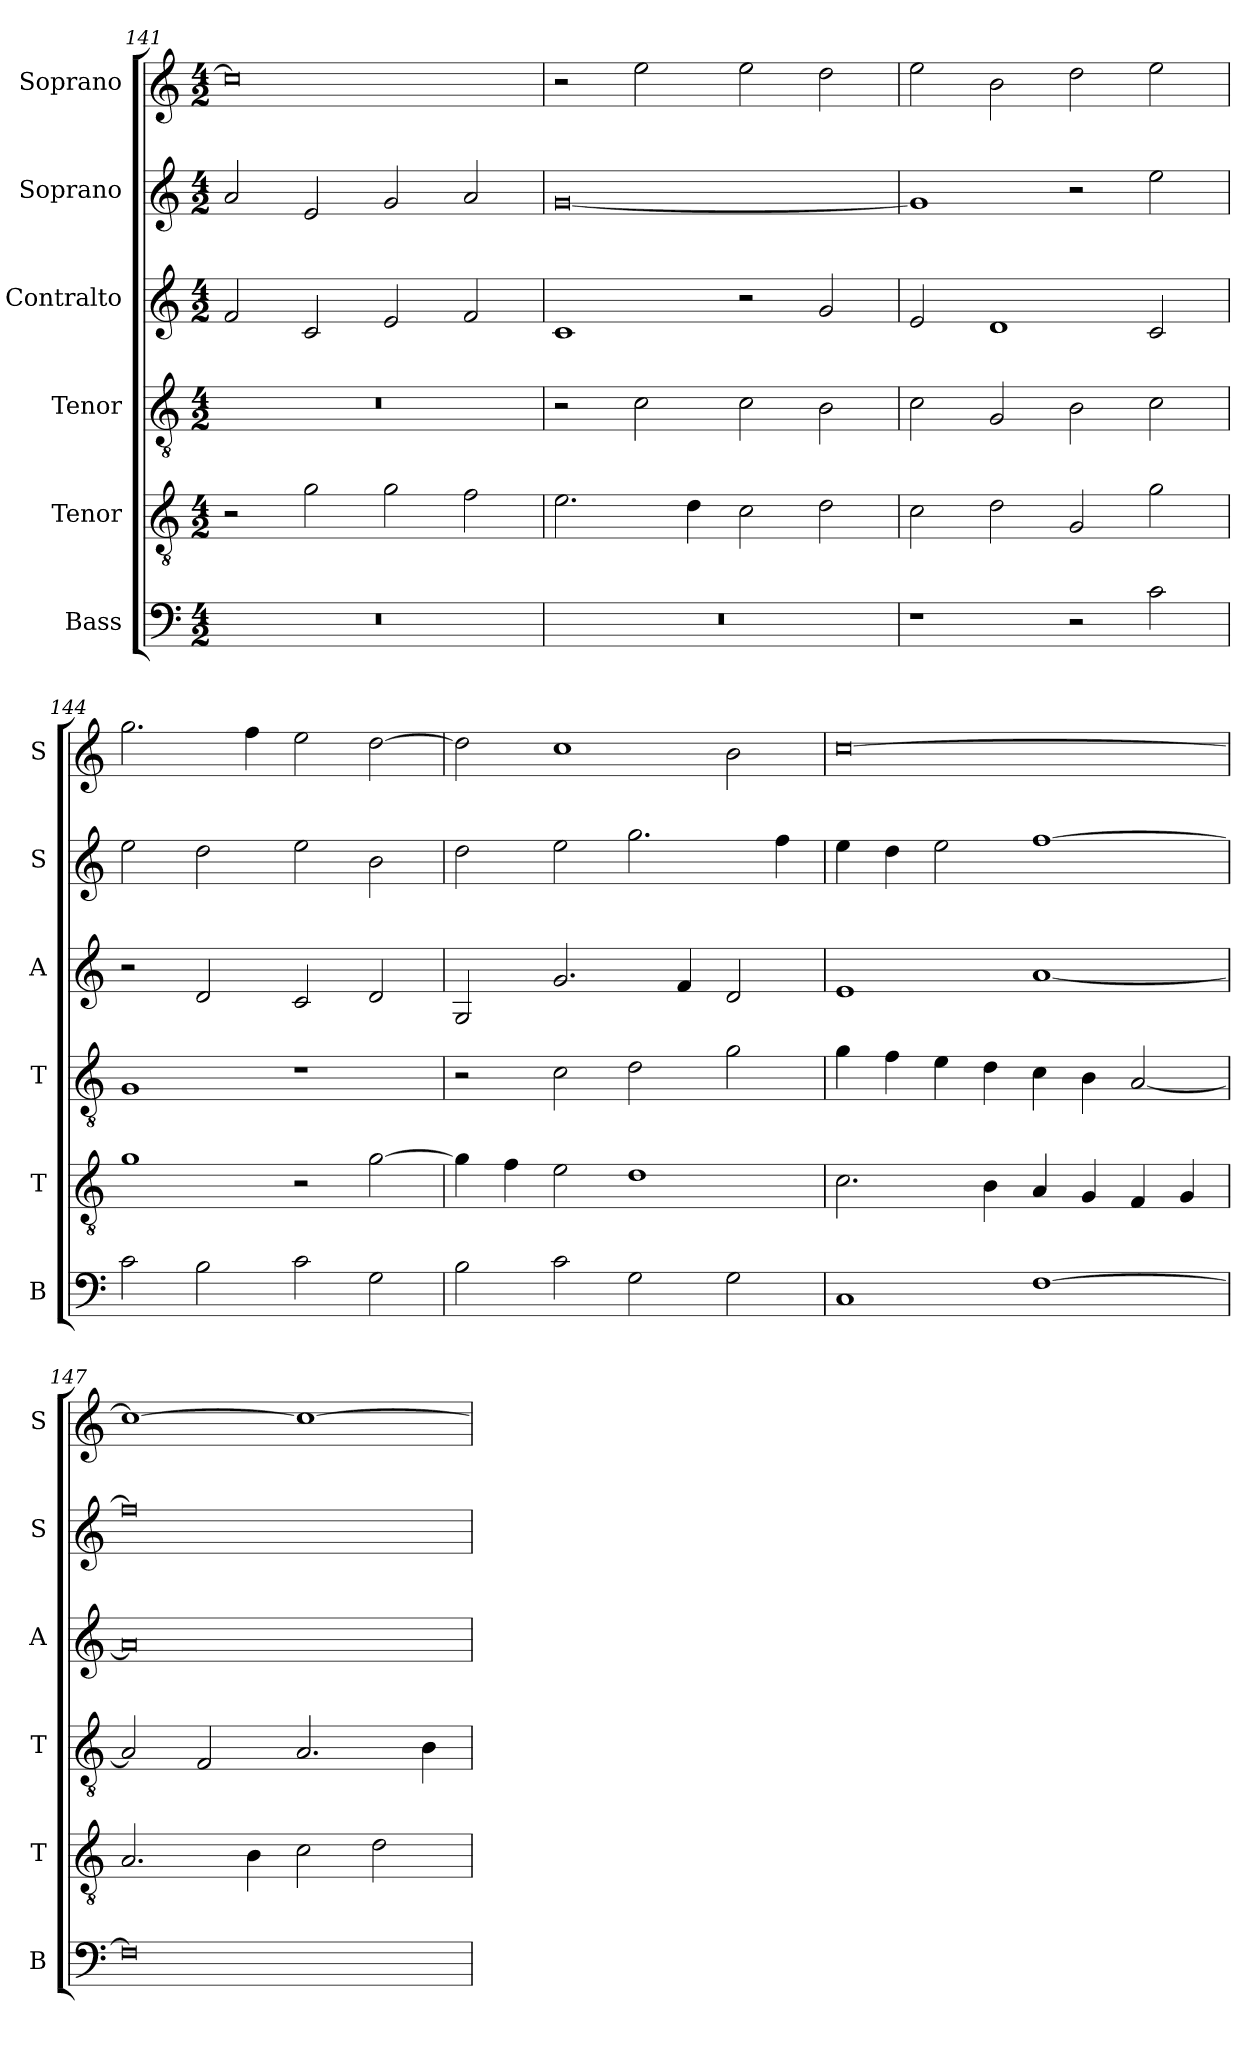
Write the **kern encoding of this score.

**kern	**kern	**kern	**kern	**kern	**kern
*part6	*part5	*part4	*part3	*part2	*part1
*staff6	*staff5	*staff4	*staff3	*staff2	*staff1
*I"Bass	*I"Tenor	*I"Tenor	*I"Contralto	*I"Soprano	*I"Soprano
*I'B	*I'T	*I'T	*I'A	*I'S	*I'S
*clefF4	*clefGv2	*clefGv2	*clefG2	*clefG2	*clefG2
*k[]	*k[]	*k[]	*k[]	*k[]	*k[]
*C:ion	*C:ion	*C:ion	*C:ion	*C:ion	*C:ion
*M4/2	*M4/2	*M4/2	*M4/2	*M4/2	*M4/2
=141	=141	=141	=141	=141	=141
0r	2r	0r	2f	2a	0cc]
.	2g	.	2c	2e	.
.	2g	.	2e	2g	.
.	2f	.	2f	2a	.
=142	=142	=142	=142	=142	=142
0r	2.e	2r	1c	[0g	2r
.	.	2c	.	.	2ee
.	4d	.	.	.	.
.	2c	2c	2r	.	2ee
.	2d	2B	2g	.	2dd
=143	=143	=143	=143	=143	=143
1r	2c	2c	2e	1g]	2ee
.	2d	2G	1d	.	2b
2r	2G	2B	.	2r	2dd
2c	2g	2c	2c	2ee	2ee
=144	=144	=144	=144	=144	=144
2c	1g	1G	2r	2ee	2.gg
2B	.	.	2d	2dd	.
.	.	.	.	.	4ff
2c	2r	1r	2c	2ee	2ee
2G	[2g	.	2d	2b	[2dd
=145	=145	=145	=145	=145	=145
2B	4g]	2r	2G	2dd	2dd]
.	4f	.	.	.	.
2c	2e	2c	2.g	2ee	1cc
2G	1d	2d	.	2.gg	.
.	.	.	4f	.	.
2G	.	2g	2d	.	2b
.	.	.	.	4ff	.
=146	=146	=146	=146	=146	=146
1C	2.c	4g	1e	4ee	[0cc
.	.	4f	.	4dd	.
.	.	4e	.	2ee	.
.	4B	4d	.	.	.
[1F	4A	4c	[1a	[1ff	.
.	4G	4B	.	.	.
.	4F	[2A	.	.	.
.	4G	.	.	.	.
=147	=147	=147	=147	=147	=147
0F]	2.A	2A]	0a]	0ff]	1cc_
.	.	2F	.	.	.
.	4B	.	.	.	.
.	2c	2.A	.	.	1cc_
.	2d	.	.	.	.
.	.	4B	.	.	.
=	=	=	=	=	=
*-	*-	*-	*-	*-	*-
